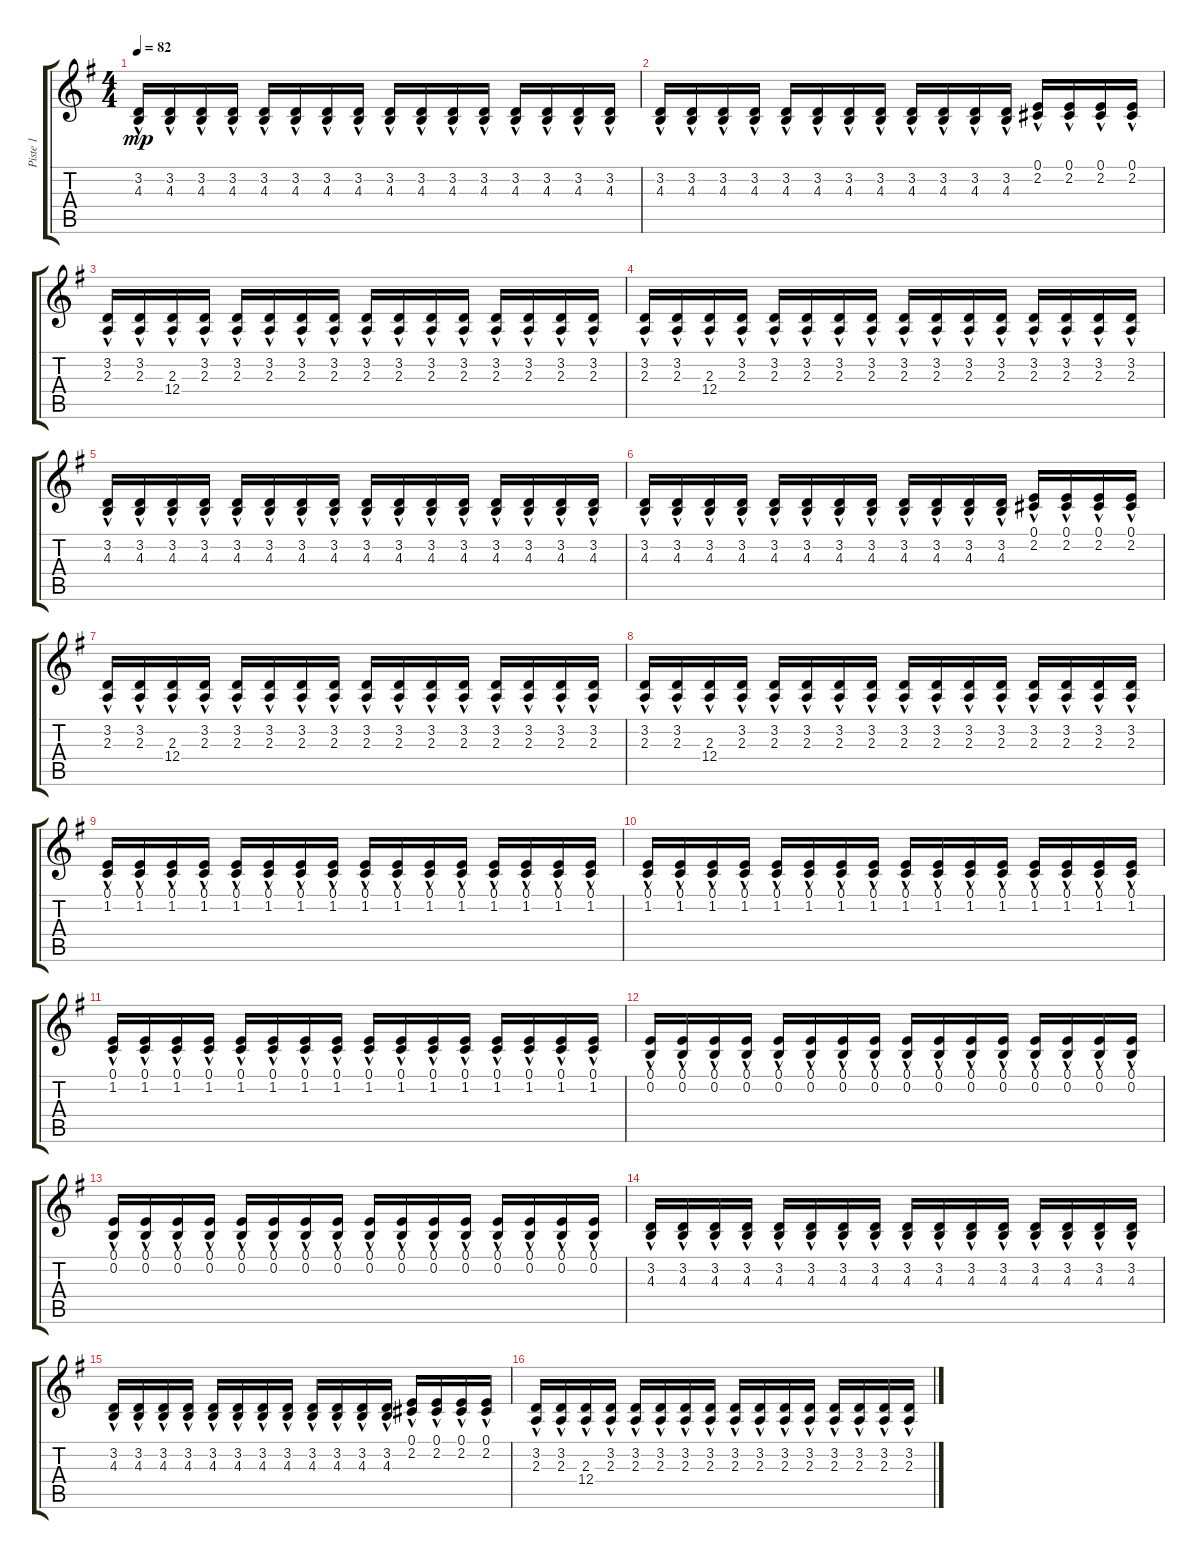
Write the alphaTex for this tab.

\track ("Piste 1" "Piste 1") {instrument synthbrass1}
\staff {score tabs}
\tuning (E4 B3 G3 D3 A2 E2) {hide}
\ts (4 4)
\tempo 82
\clef g2
\ks g
(3.2{hac} 4.3{hac}).16{dy mp} (3.2{hac} 4.3{hac}).16 (3.2{hac} 4.3{hac}).16 (3.2{hac} 4.3{hac}).16 (3.2{hac} 4.3{hac}).16 (3.2{hac} 4.3{hac}).16 (3.2{hac} 4.3{hac}).16 (3.2{hac} 4.3{hac}).16 (3.2{hac} 4.3{hac}).16 (3.2{hac} 4.3{hac}).16 (3.2{hac} 4.3{hac}).16 (3.2{hac} 4.3{hac}).16 (3.2{hac} 4.3{hac}).16 (3.2{hac} 4.3{hac}).16 (3.2{hac} 4.3{hac}).16 (3.2{hac} 4.3{hac}).16 |
(3.2{hac} 4.3{hac}).16 (3.2{hac} 4.3{hac}).16 (3.2{hac} 4.3{hac}).16 (3.2{hac} 4.3{hac}).16 (3.2{hac} 4.3{hac}).16 (3.2{hac} 4.3{hac}).16 (3.2{hac} 4.3{hac}).16 (3.2{hac} 4.3{hac}).16 (3.2{hac} 4.3{hac}).16 (3.2{hac} 4.3{hac}).16 (3.2{hac} 4.3{hac}).16 (3.2{hac} 4.3{hac}).16 (0.1{hac} 2.2{hac}).16 (0.1{hac} 2.2{hac}).16 (0.1{hac} 2.2{hac}).16 (0.1{hac} 2.2{hac}).16 |
(3.2{hac} 2.3{hac}).16 (3.2{hac} 2.3{hac}).16 (2.3{hac} 12.4{hac}).16 (3.2{hac} 2.3{hac}).16 (3.2{hac} 2.3{hac}).16 (3.2{hac} 2.3{hac}).16 (3.2{hac} 2.3{hac}).16 (3.2{hac} 2.3{hac}).16 (3.2{hac} 2.3{hac}).16 (3.2{hac} 2.3{hac}).16 (3.2{hac} 2.3{hac}).16 (3.2{hac} 2.3{hac}).16 (3.2{hac} 2.3{hac}).16 (3.2{hac} 2.3{hac}).16 (3.2{hac} 2.3{hac}).16 (3.2{hac} 2.3{hac}).16 |
(3.2{hac} 2.3{hac}).16 (3.2{hac} 2.3{hac}).16 (2.3{hac} 12.4{hac}).16 (3.2{hac} 2.3{hac}).16 (3.2{hac} 2.3{hac}).16 (3.2{hac} 2.3{hac}).16 (3.2{hac} 2.3{hac}).16 (3.2{hac} 2.3{hac}).16 (3.2{hac} 2.3{hac}).16 (3.2{hac} 2.3{hac}).16 (3.2{hac} 2.3{hac}).16 (3.2{hac} 2.3{hac}).16 (3.2{hac} 2.3{hac}).16 (3.2{hac} 2.3{hac}).16 (3.2{hac} 2.3{hac}).16 (3.2{hac} 2.3{hac}).16 |
(3.2{hac} 4.3{hac}).16 (3.2{hac} 4.3{hac}).16 (3.2{hac} 4.3{hac}).16 (3.2{hac} 4.3{hac}).16 (3.2{hac} 4.3{hac}).16 (3.2{hac} 4.3{hac}).16 (3.2{hac} 4.3{hac}).16 (3.2{hac} 4.3{hac}).16 (3.2{hac} 4.3{hac}).16 (3.2{hac} 4.3{hac}).16 (3.2{hac} 4.3{hac}).16 (3.2{hac} 4.3{hac}).16 (3.2{hac} 4.3{hac}).16 (3.2{hac} 4.3{hac}).16 (3.2{hac} 4.3{hac}).16 (3.2{hac} 4.3{hac}).16 |
(3.2{hac} 4.3{hac}).16 (3.2{hac} 4.3{hac}).16 (3.2{hac} 4.3{hac}).16 (3.2{hac} 4.3{hac}).16 (3.2{hac} 4.3{hac}).16 (3.2{hac} 4.3{hac}).16 (3.2{hac} 4.3{hac}).16 (3.2{hac} 4.3{hac}).16 (3.2{hac} 4.3{hac}).16 (3.2{hac} 4.3{hac}).16 (3.2{hac} 4.3{hac}).16 (3.2{hac} 4.3{hac}).16 (0.1{hac} 2.2{hac}).16 (0.1{hac} 2.2{hac}).16 (0.1{hac} 2.2{hac}).16 (0.1{hac} 2.2{hac}).16 |
(3.2{hac} 2.3{hac}).16 (3.2{hac} 2.3{hac}).16 (2.3{hac} 12.4{hac}).16 (3.2{hac} 2.3{hac}).16 (3.2{hac} 2.3{hac}).16 (3.2{hac} 2.3{hac}).16 (3.2{hac} 2.3{hac}).16 (3.2{hac} 2.3{hac}).16 (3.2{hac} 2.3{hac}).16 (3.2{hac} 2.3{hac}).16 (3.2{hac} 2.3{hac}).16 (3.2{hac} 2.3{hac}).16 (3.2{hac} 2.3{hac}).16 (3.2{hac} 2.3{hac}).16 (3.2{hac} 2.3{hac}).16 (3.2{hac} 2.3{hac}).16 |
(3.2{hac} 2.3{hac}).16 (3.2{hac} 2.3{hac}).16 (2.3{hac} 12.4{hac}).16 (3.2{hac} 2.3{hac}).16 (3.2{hac} 2.3{hac}).16 (3.2{hac} 2.3{hac}).16 (3.2{hac} 2.3{hac}).16 (3.2{hac} 2.3{hac}).16 (3.2{hac} 2.3{hac}).16 (3.2{hac} 2.3{hac}).16 (3.2{hac} 2.3{hac}).16 (3.2{hac} 2.3{hac}).16 (3.2{hac} 2.3{hac}).16 (3.2{hac} 2.3{hac}).16 (3.2{hac} 2.3{hac}).16 (3.2{hac} 2.3{hac}).16 |
(0.1{hac} 1.2{hac}).16 (0.1{hac} 1.2{hac}).16 (0.1{hac} 1.2{hac}).16 (0.1{hac} 1.2{hac}).16 (0.1{hac} 1.2{hac}).16 (0.1{hac} 1.2{hac}).16 (0.1{hac} 1.2{hac}).16 (0.1{hac} 1.2{hac}).16 (0.1{hac} 1.2{hac}).16 (0.1{hac} 1.2{hac}).16 (0.1{hac} 1.2{hac}).16 (0.1{hac} 1.2{hac}).16 (0.1{hac} 1.2{hac}).16 (0.1{hac} 1.2{hac}).16 (0.1{hac} 1.2{hac}).16 (0.1{hac} 1.2{hac}).16 |
(0.1{hac} 1.2{hac}).16 (0.1{hac} 1.2{hac}).16 (0.1{hac} 1.2{hac}).16 (0.1{hac} 1.2{hac}).16 (0.1{hac} 1.2{hac}).16 (0.1{hac} 1.2{hac}).16 (0.1{hac} 1.2{hac}).16 (0.1{hac} 1.2{hac}).16 (0.1{hac} 1.2{hac}).16 (0.1{hac} 1.2{hac}).16 (0.1{hac} 1.2{hac}).16 (0.1{hac} 1.2{hac}).16 (0.1{hac} 1.2{hac}).16 (0.1{hac} 1.2{hac}).16 (0.1{hac} 1.2{hac}).16 (0.1{hac} 1.2{hac}).16 |
(0.1{hac} 1.2{hac}).16 (0.1{hac} 1.2{hac}).16 (0.1{hac} 1.2{hac}).16 (0.1{hac} 1.2{hac}).16 (0.1{hac} 1.2{hac}).16 (0.1{hac} 1.2{hac}).16 (0.1{hac} 1.2{hac}).16 (0.1{hac} 1.2{hac}).16 (0.1{hac} 1.2{hac}).16 (0.1{hac} 1.2{hac}).16 (0.1{hac} 1.2{hac}).16 (0.1{hac} 1.2{hac}).16 (0.1{hac} 1.2{hac}).16 (0.1{hac} 1.2{hac}).16 (0.1{hac} 1.2{hac}).16 (0.1{hac} 1.2{hac}).16 |
(0.1{hac} 0.2{hac}).16 (0.1{hac} 0.2{hac}).16 (0.1{hac} 0.2{hac}).16 (0.1{hac} 0.2{hac}).16 (0.1{hac} 0.2{hac}).16 (0.1{hac} 0.2{hac}).16 (0.1{hac} 0.2{hac}).16 (0.1{hac} 0.2{hac}).16 (0.1{hac} 0.2{hac}).16 (0.1{hac} 0.2{hac}).16 (0.1{hac} 0.2{hac}).16 (0.1{hac} 0.2{hac}).16 (0.1{hac} 0.2{hac}).16 (0.1{hac} 0.2{hac}).16 (0.1{hac} 0.2{hac}).16 (0.1{hac} 0.2{hac}).16 |
(0.1{hac} 0.2{hac}).16 (0.1{hac} 0.2{hac}).16 (0.1{hac} 0.2{hac}).16 (0.1{hac} 0.2{hac}).16 (0.1{hac} 0.2{hac}).16 (0.1{hac} 0.2{hac}).16 (0.1{hac} 0.2{hac}).16 (0.1{hac} 0.2{hac}).16 (0.1{hac} 0.2{hac}).16 (0.1{hac} 0.2{hac}).16 (0.1{hac} 0.2{hac}).16 (0.1{hac} 0.2{hac}).16 (0.1{hac} 0.2{hac}).16 (0.1{hac} 0.2{hac}).16 (0.1{hac} 0.2{hac}).16 (0.1{hac} 0.2{hac}).16 |
(3.2{hac} 4.3{hac}).16 (3.2{hac} 4.3{hac}).16 (3.2{hac} 4.3{hac}).16 (3.2{hac} 4.3{hac}).16 (3.2{hac} 4.3{hac}).16 (3.2{hac} 4.3{hac}).16 (3.2{hac} 4.3{hac}).16 (3.2{hac} 4.3{hac}).16 (3.2{hac} 4.3{hac}).16 (3.2{hac} 4.3{hac}).16 (3.2{hac} 4.3{hac}).16 (3.2{hac} 4.3{hac}).16 (3.2{hac} 4.3{hac}).16 (3.2{hac} 4.3{hac}).16 (3.2{hac} 4.3{hac}).16 (3.2{hac} 4.3{hac}).16 |
(3.2{hac} 4.3{hac}).16 (3.2{hac} 4.3{hac}).16 (3.2{hac} 4.3{hac}).16 (3.2{hac} 4.3{hac}).16 (3.2{hac} 4.3{hac}).16 (3.2{hac} 4.3{hac}).16 (3.2{hac} 4.3{hac}).16 (3.2{hac} 4.3{hac}).16 (3.2{hac} 4.3{hac}).16 (3.2{hac} 4.3{hac}).16 (3.2{hac} 4.3{hac}).16 (3.2{hac} 4.3{hac}).16 (0.1{hac} 2.2{hac}).16 (0.1{hac} 2.2{hac}).16 (0.1{hac} 2.2{hac}).16 (0.1{hac} 2.2{hac}).16 |
(3.2{hac} 2.3{hac}).16 (3.2{hac} 2.3{hac}).16 (2.3{hac} 12.4{hac}).16 (3.2{hac} 2.3{hac}).16 (3.2{hac} 2.3{hac}).16 (3.2{hac} 2.3{hac}).16 (3.2{hac} 2.3{hac}).16 (3.2{hac} 2.3{hac}).16 (3.2{hac} 2.3{hac}).16 (3.2{hac} 2.3{hac}).16 (3.2{hac} 2.3{hac}).16 (3.2{hac} 2.3{hac}).16 (3.2{hac} 2.3{hac}).16 (3.2{hac} 2.3{hac}).16 (3.2{hac} 2.3{hac}).16 (3.2{hac} 2.3{hac}).16
